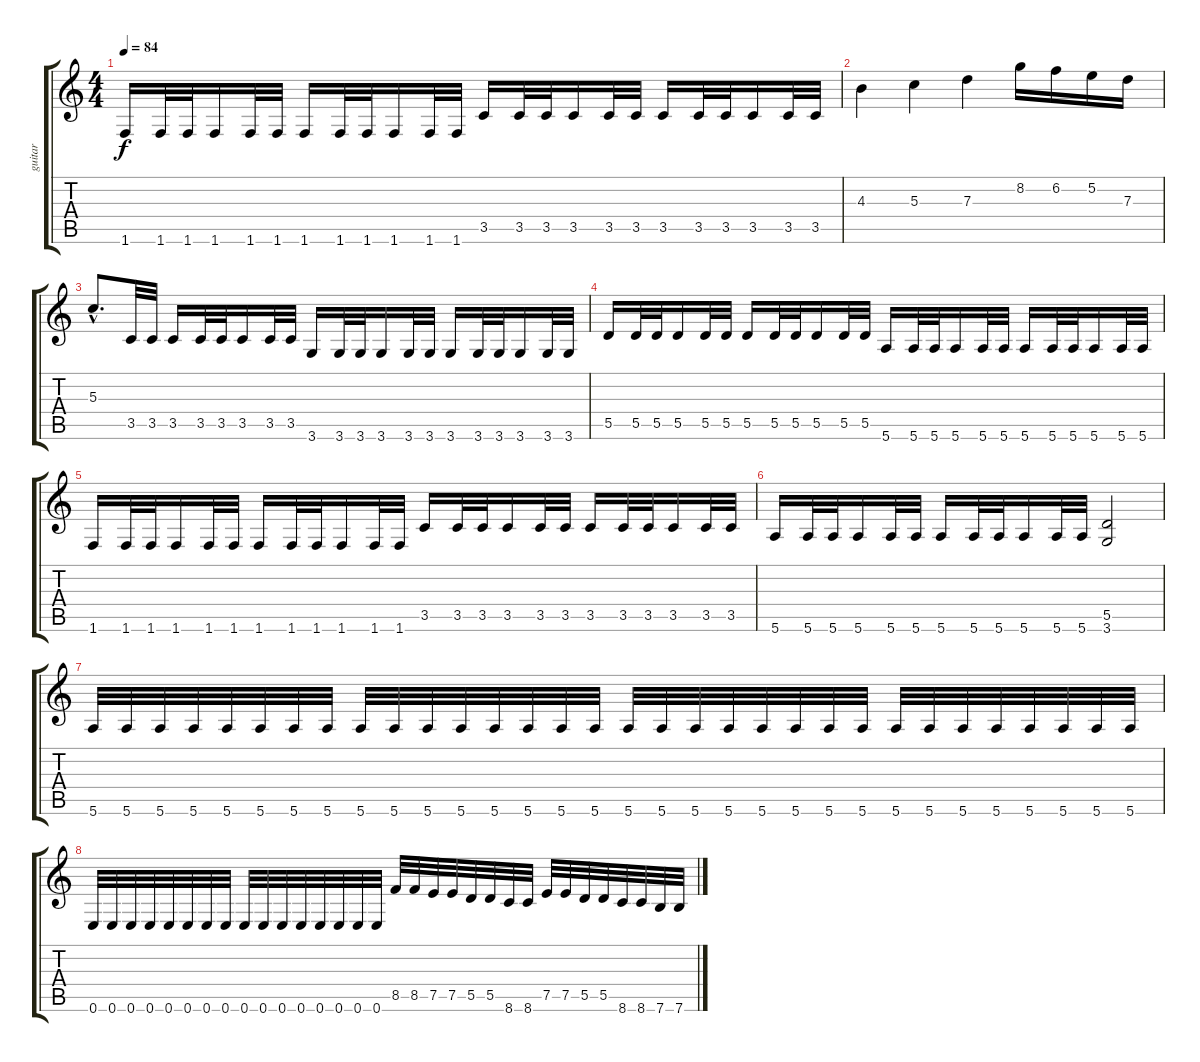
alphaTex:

\track ("guitar" "guitar") {instrument distortionguitar}
\staff {score tabs}
\tuning (E4 B3 G3 D3 A2 E2) {hide}
\ts (4 4)
\tempo 84
\clef g2
\ks c
1.6.16{dy f} 1.6.32 1.6.32 1.6.16 1.6.32 1.6.32 1.6.16 1.6.32 1.6.32 1.6.16 1.6.32 1.6.32 3.5.16 3.5.32 3.5.32 3.5.16 3.5.32 3.5.32 3.5.16 3.5.32 3.5.32 3.5.16 3.5.32 3.5.32 |
4.3.4 5.3.4 7.3.4 8.2.16 6.2.16 5.2.16 7.3.16 |
5.3{hac}.8{d} 3.5.32 3.5.32 3.5.16 3.5.32 3.5.32 3.5.16 3.5.32 3.5.32 3.6.16 3.6.32 3.6.32 3.6.16 3.6.32 3.6.32 3.6.16 3.6.32 3.6.32 3.6.16 3.6.32 3.6.32 |
5.5.16 5.5.32 5.5.32 5.5.16 5.5.32 5.5.32 5.5.16 5.5.32 5.5.32 5.5.16 5.5.32 5.5.32 5.6.16 5.6.32 5.6.32 5.6.16 5.6.32 5.6.32 5.6.16 5.6.32 5.6.32 5.6.16 5.6.32 5.6.32 |
1.6.16 1.6.32 1.6.32 1.6.16 1.6.32 1.6.32 1.6.16 1.6.32 1.6.32 1.6.16 1.6.32 1.6.32 3.5.16 3.5.32 3.5.32 3.5.16 3.5.32 3.5.32 3.5.16 3.5.32 3.5.32 3.5.16 3.5.32 3.5.32 |
5.6.16 5.6.32 5.6.32 5.6.16 5.6.32 5.6.32 5.6.16 5.6.32 5.6.32 5.6.16 5.6.32 5.6.32 (5.5 3.6).2 |
5.6.32 5.6.32 5.6.32 5.6.32 5.6.32 5.6.32 5.6.32 5.6.32 5.6.32 5.6.32 5.6.32 5.6.32 5.6.32 5.6.32 5.6.32 5.6.32 5.6.32 5.6.32 5.6.32 5.6.32 5.6.32 5.6.32 5.6.32 5.6.32 5.6.32 5.6.32 5.6.32 5.6.32 5.6.32 5.6.32 5.6.32 5.6.32 |
0.6.32 0.6.32 0.6.32 0.6.32 0.6.32 0.6.32 0.6.32 0.6.32 0.6.32 0.6.32 0.6.32 0.6.32 0.6.32 0.6.32 0.6.32 0.6.32 8.5.32 8.5.32 7.5.32 7.5.32 5.5.32 5.5.32 8.6.32 8.6.32 7.5.32 7.5.32 5.5.32 5.5.32 8.6.32 8.6.32 7.6.32 7.6.32
